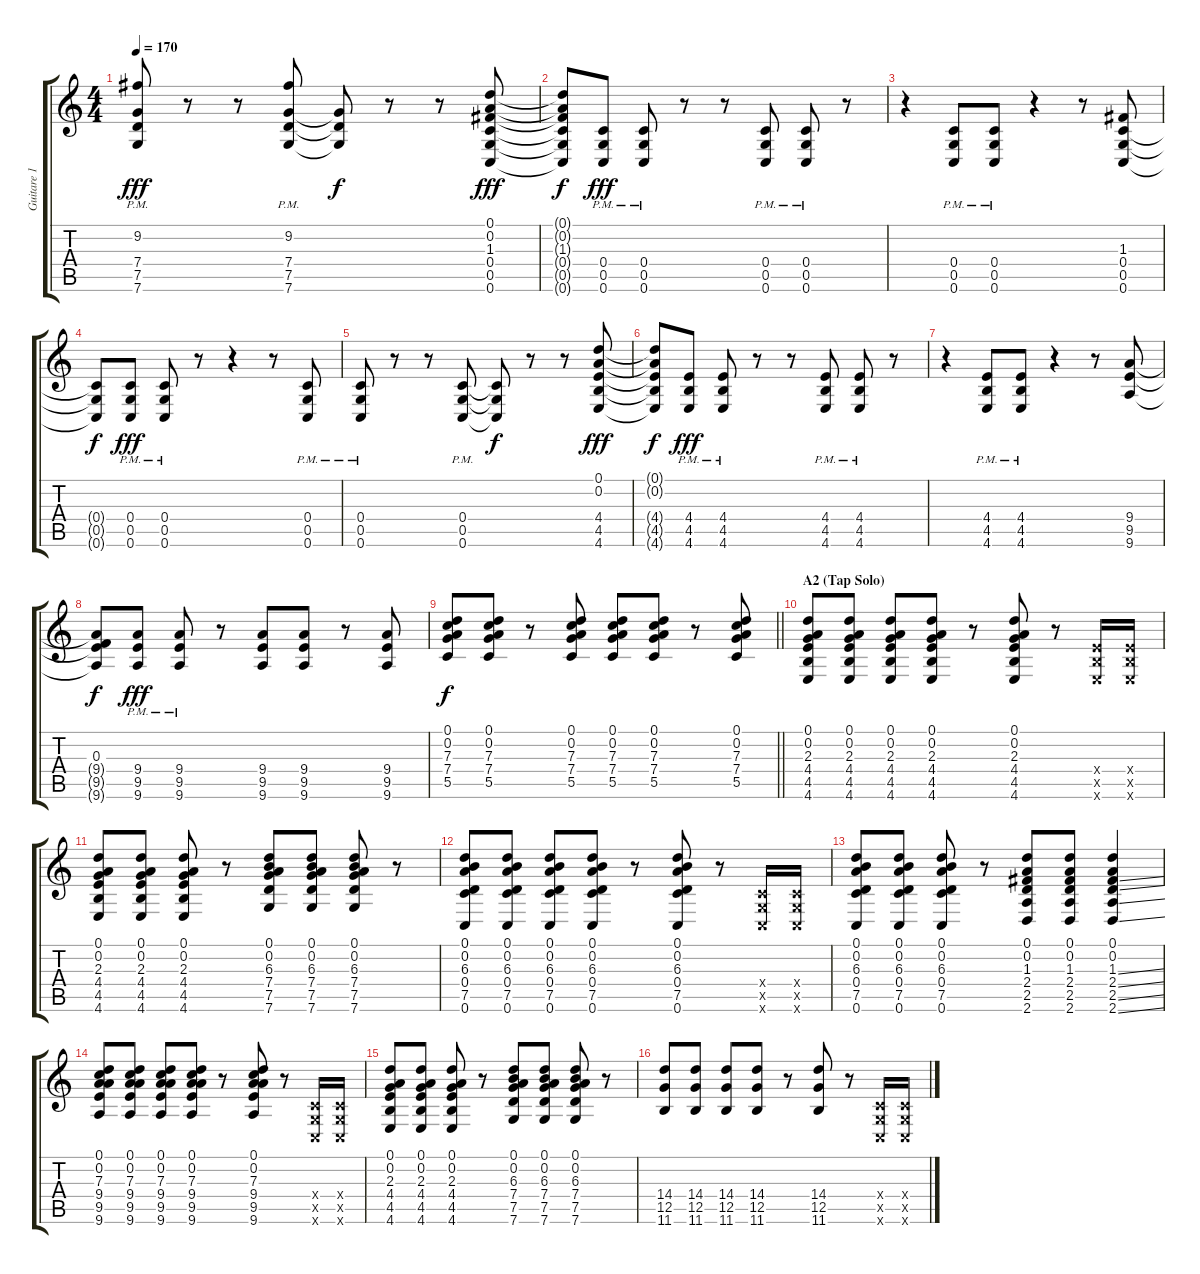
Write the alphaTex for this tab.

\track ("Guitare 1" "Guitare 1") {instrument overdrivenguitar}
\staff {score tabs}
\tuning (D4 A3 F3 C3 G2 C2) {hide}
\ts (4 4)
\tempo 170
\clef g2
\ks c
(9.2{pm} 7.4{pm} 7.5{pm} 7.6{pm}).8{dy fff} r.8 r.8 (9.2{pm} 7.4{pm} 7.5{pm} 7.6{pm}).8 (7.4{t} 7.5{t} 7.6{t}).8{dy f} r.8 r.8 (0.1 0.2 1.3 0.4 0.5 0.6).8{dy fff} |
(0.1{t} 0.2{t} 1.3{t} 0.4{t} 0.5{t} 0.6{t}).8{dy f} (0.4{pm} 0.5{pm} 0.6{pm}).8{dy fff} (0.4{pm} 0.5{pm} 0.6{pm}).8 r.8 r.8 (0.4{pm} 0.5{pm} 0.6{pm}).8 (0.4{pm} 0.5{pm} 0.6{pm}).8 r.8 |
r.4 (0.4{pm} 0.5{pm} 0.6{pm}).8 (0.4{pm} 0.5{pm} 0.6{pm}).8 r.4 r.8 (1.3 0.4 0.5 0.6).8 |
(0.4{t} 0.5{t} 0.6{t}).8{dy f} (0.4{pm} 0.5{pm} 0.6{pm}).8{dy fff} (0.4{pm} 0.5{pm} 0.6{pm}).8 r.8 r.4 r.8 (0.4{pm} 0.5{pm} 0.6{pm}).8 |
(0.4{pm} 0.5{pm} 0.6{pm}).8 r.8 r.8 (0.4{pm} 0.5{pm} 0.6{pm}).8 (0.4{t} 0.5{t} 0.6{t}).8{dy f} r.8 r.8 (0.1 0.2 4.4 4.5 4.6).8{dy fff} |
(0.1{t} 0.2{t} 4.4{t} 4.5{t} 4.6{t}).8{dy f} (4.4{pm} 4.5{pm} 4.6{pm}).8{dy fff} (4.4{pm} 4.5{pm} 4.6{pm}).8 r.8 r.8 (4.4{pm} 4.5{pm} 4.6{pm}).8 (4.4{pm} 4.5{pm} 4.6{pm}).8 r.8 |
r.4 (4.4{pm} 4.5{pm} 4.6{pm}).8 (4.4{pm} 4.5{pm} 4.6{pm}).8 r.4 r.8 (9.4 9.5 9.6).8 |
(0.3 9.4{t} 9.5{t} 9.6{t}).8{dy f} (9.4{pm} 9.5{pm} 9.6{pm}).8{dy fff} (9.4{pm} 9.5{pm} 9.6{pm}).8 r.8 (9.4 9.5 9.6).8 (9.4 9.5 9.6).8 r.8 (9.4 9.5 9.6).8 |
\barLineRight lightlight
(0.1 0.2 7.3 7.4 5.5).8{dy f} (0.1 0.2 7.3 7.4 5.5).8 r.8 (0.1 0.2 7.3 7.4 5.5).8 (0.1 0.2 7.3 7.4 5.5).8 (0.1 0.2 7.3 7.4 5.5).8 r.8 (0.1 0.2 7.3 7.4 5.5).8 |
\section ("" "A2 (Tap Solo)")
(0.1 0.2 2.3 4.4 4.5 4.6).8{volume 7 balance 3} (0.1 0.2 2.3 4.4 4.5 4.6).8 (0.1 0.2 2.3 4.4 4.5 4.6).8 (0.1 0.2 2.3 4.4 4.5 4.6).8 r.8 (0.1 0.2 2.3 4.4 4.5 4.6).8 r.8 (4.4{x} 4.5{x} 4.6{x}).16 (4.4{x} 4.5{x} 4.6{x}).16 |
(0.1 0.2 2.3 4.4 4.5 4.6).8 (0.1 0.2 2.3 4.4 4.5 4.6).8 (0.1 0.2 2.3 4.4 4.5 4.6).8 r.8 (0.1 0.2 6.3 7.4 7.5 7.6).8 (0.1 0.2 6.3 7.4 7.5 7.6).8 (0.1 0.2 6.3 7.4 7.5 7.6).8 r.8 |
(0.1 0.2 6.3 0.4 7.5 0.6).8 (0.1 0.2 6.3 0.4 7.5 0.6).8 (0.1 0.2 6.3 0.4 7.5 0.6).8 (0.1 0.2 6.3 0.4 7.5 0.6).8 r.8 (0.1 0.2 6.3 0.4 7.5 0.6).8 r.8 (0.4{x} 0.5{x} 0.6{x}).16 (0.4{x} 0.5{x} 0.6{x}).16 |
(0.1 0.2 6.3 0.4 7.5 0.6).8 (0.1 0.2 6.3 0.4 7.5 0.6).8 (0.1 0.2 6.3 0.4 7.5 0.6).8 r.8 (0.1 0.2 1.3 2.4 2.5 2.6).8 (0.1 0.2 1.3 2.4 2.5 2.6).8 (0.1 0.2 1.3{ss} 2.4{ss} 2.5{ss} 2.6{ss}).4 |
(0.1 0.2 7.3 9.4 9.5 9.6).8 (0.1 0.2 7.3 9.4 9.5 9.6).8 (0.1 0.2 7.3 9.4 9.5 9.6).8 (0.1 0.2 7.3 9.4 9.5 9.6).8 r.8 (0.1 0.2 7.3 9.4 9.5 9.6).8 r.8 (0.4{x} 0.5{x} 0.6{x}).16 (0.4{x} 0.5{x} 0.6{x}).16 |
(0.1 0.2 2.3 4.4 4.5 4.6).8 (0.1 0.2 2.3 4.4 4.5 4.6).8 (0.1 0.2 2.3 4.4 4.5 4.6).8 r.8 (0.1 0.2 6.3 7.4 7.5 7.6).8 (0.1 0.2 6.3 7.4 7.5 7.6).8 (0.1 0.2 6.3 7.4 7.5 7.6).8 r.8 |
(14.4 12.5 11.6).8 (14.4 12.5 11.6).8 (14.4 12.5 11.6).8 (14.4 12.5 11.6).8 r.8 (14.4 12.5 11.6).8 r.8 (0.4{x} 0.5{x} 0.6{x}).16 (0.4{x} 0.5{x} 0.6{x}).16
